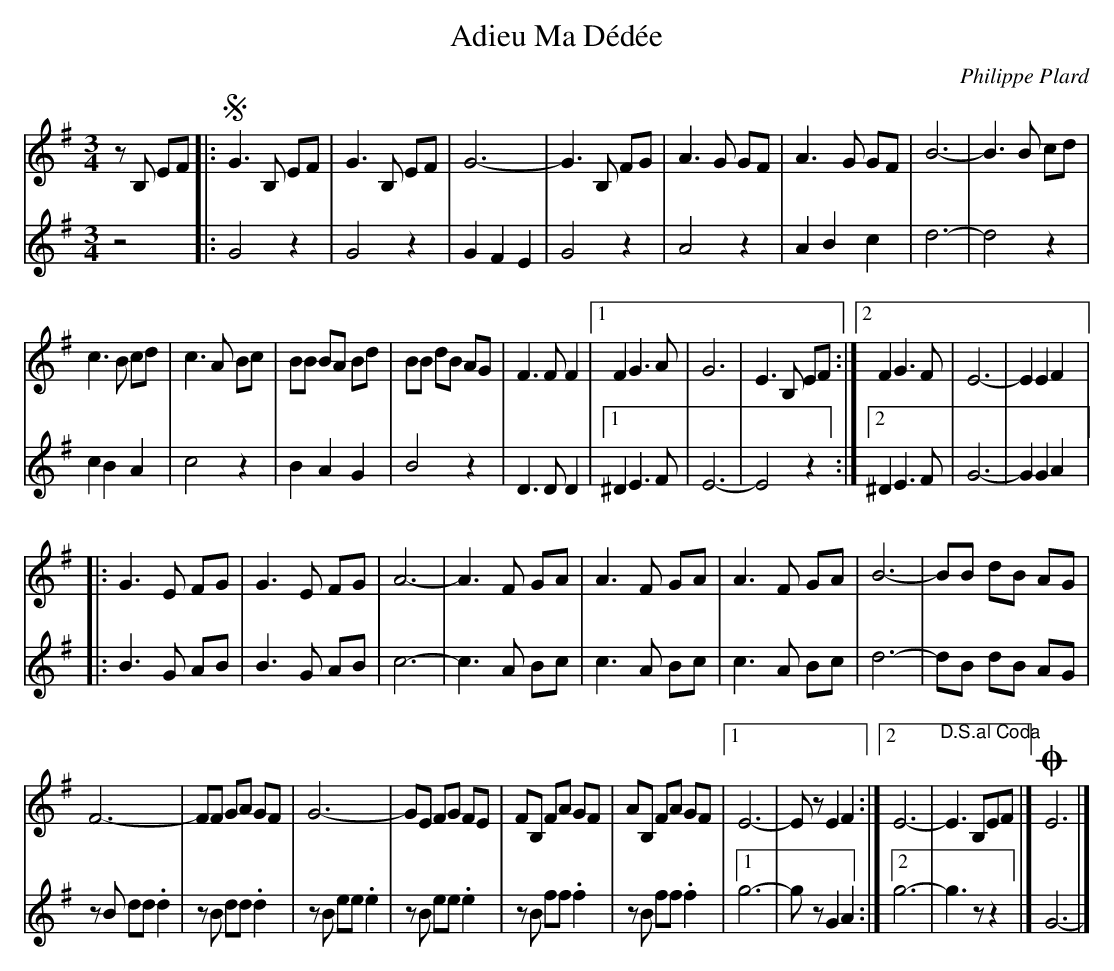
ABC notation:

X:1
T:Adieu Ma Dédée
C:Philippe Plard
M:3/4
L:1/8
K:Em
V:1
V:2
V:1
zB, EF |: !segno! G3B, EF |G3B, EF |G6- | G3B, FG | A3G GF |A3G GF |B6- | B3 B cd |
c3B cd |c3A Bc| BB BA Bd |BB dB AG |F3F F2 |1 F2G3A| G6 |E3B, EF :|  [2 F2G3F | E6- | E2 E2F2 |:
G3E FG | G3E FG |A6- | A3F GA | A3F GA | A3F GA |B6- | BB dB AG |
F6- | FF GA GF |G6- | GE FG FE |\
FB, FA GF | AB, FA GF |1E6- | Ez E2F2 :|2 E6- |"^D.S.al Coda"E3 B,EF |]!coda!E6 |]
V:2
z4|:G4 z2 | G4 z2 | G2F2E2 | G4 z2 | A4 z2 | A2B2c2 |d6-|d4 z2 |
c2B2A2 | c4z2 | B2A2G2 | B4 z2 | D3D D2 |1^D2E3F | E6- | E4 z2 :|2 ^D2E3F | G6-| G2G2A2 |:
B3G AB | B3G AB |c6- |c3A Bc | c3A Bc | c3A Bc |d6- | dB dB AG |
zB dd .d2| zB dd.d2 |zB ee .e2 | zB ee .e2 | zB ff .f2|\
zB ff .f2|1 g6-|gzG2A2 :|2 g6-|g3z z2 |] G6- |]
